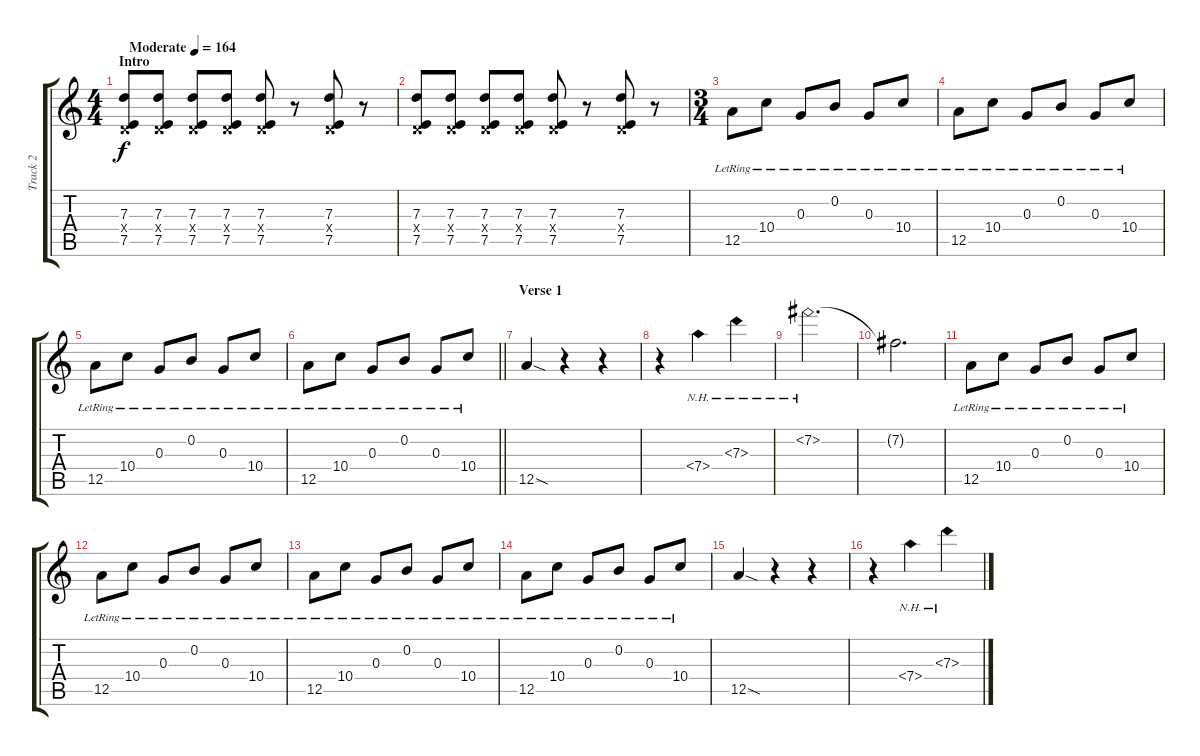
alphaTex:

\track ("Track 2" "Track 2") {instrument electricguitarclean}
\staff {score tabs}
\tuning (E4 B3 G3 D3 A2 E2) {hide}
\ts (4 4)
\section ("" "Intro")
\tempo (164 "Moderate")
\clef g2
\ks c
(7.3 0.4{x} 7.5).8{dy f instrument electricguitarclean} (7.3 0.4{x} 7.5).8 (7.3 0.4{x} 7.5).8 (7.3 0.4{x} 7.5).8 (7.3 0.4{x} 7.5).8 r.8 (7.3 0.4{x} 7.5).8 r.8 |
(7.3 0.4{x} 7.5).8 (7.3 0.4{x} 7.5).8 (7.3 0.4{x} 7.5).8 (7.3 0.4{x} 7.5).8 (7.3 0.4{x} 7.5).8 r.8 (7.3 0.4{x} 7.5).8 r.8 |
\ts (3 4)
12.5{lr}.8{instrument electricguitarclean} 10.4{lr}.8 0.3{lr}.8 0.2{lr}.8 0.3{lr}.8 10.4{lr}.8 |
12.5{lr}.8 10.4{lr}.8 0.3{lr}.8 0.2{lr}.8 0.3{lr}.8 10.4{lr}.8 |
12.5{lr}.8 10.4{lr}.8 0.3{lr}.8 0.2{lr}.8 0.3{lr}.8 10.4{lr}.8 |
\barLineRight lightlight
12.5{lr}.8 10.4{lr}.8 0.3{lr}.8 0.2{lr}.8 0.3{lr}.8 10.4{lr}.8 |
\section ("" "Verse 1")
12.5{sod}.4{instrument electricguitarclean} r.4 r.4 |
r.4 7.4{nh}.4 7.3{nh}.4 |
7.2{nh}.2{d} |
7.2{t}.2{d} |
12.5{lr}.8{instrument electricguitarclean} 10.4{lr}.8 0.3{lr}.8 0.2{lr}.8 0.3{lr}.8 10.4{lr}.8 |
12.5{lr}.8 10.4{lr}.8 0.3{lr}.8 0.2{lr}.8 0.3{lr}.8 10.4{lr}.8 |
12.5{lr}.8 10.4{lr}.8 0.3{lr}.8 0.2{lr}.8 0.3{lr}.8 10.4{lr}.8 |
12.5{lr}.8 10.4{lr}.8 0.3{lr}.8 0.2{lr}.8 0.3{lr}.8 10.4{lr}.8 |
12.5{sod}.4{instrument electricguitarclean} r.4 r.4 |
r.4 7.4{nh}.4 7.3{nh}.4
